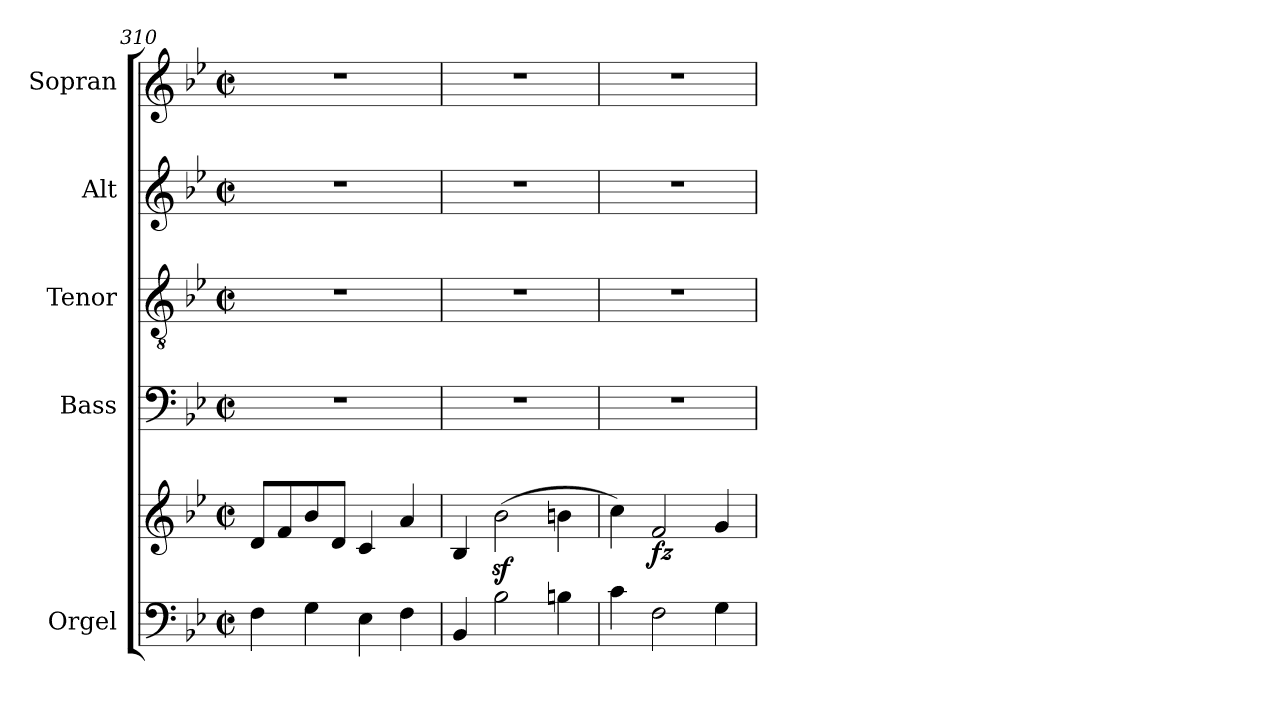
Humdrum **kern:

**kern	**kern	**dynam	**kern	**kern	**kern	**kern
*part5	*part5	*part5	*part4	*part3	*part2	*part1
*staff6	*staff5	*staff5/6	*staff4	*staff3	*staff2	*staff1
*I"Orgel	*	*	*I"Bass	*I"Tenor	*I"Alt	*I"Sopran
*I'Org.	*	*	*I'B.	*I'T.	*I'A.	*I'S.
*clefF4	*clefG2	*	*clefF4	*clefGv2	*clefG2	*clefG2
*k[b-e-]	*k[b-e-]	*	*k[b-e-]	*k[b-e-]	*k[b-e-]	*k[b-e-]
*B-:	*B-:	*	*B-:	*B-:	*B-:	*B-:
*M2/2	*M2/2	*	*M2/2	*M2/2	*M2/2	*M2/2
*met(c|)	*met(c|)	*	*met(c|)	*met(c|)	*met(c|)	*met(c|)
=310	=310	=310	=310	=310	=310	=310
4F\	8d/L	.	1r	1r	1r	1r
.	8f/	.	.	.	.	.
4G\	8b-/	.	.	.	.	.
.	8d/J	.	.	.	.	.
4E-\	4c/	.	.	.	.	.
4F\	4a/	.	.	.	.	.
=311	=311	=311	=311	=311	=311	=311
4BB-/	4B-/	.	1r	1r	1r	1r
2B-\	(>2b-z<\	.	.	.	.	.
4Bn\	4bn\	.	.	.	.	.
=312	=312	=312	=312	=312	=312	=312
4c\	4cc\)	.	1r	1r	1r	1r
!	!	!LO:DY:b	!	!	!	!
2F\	2f/	fz	.	.	.	.
4G\	4g/	.	.	.	.	.
=	=	=	=	=	=	=
*-	*-	*-	*-	*-	*-	*-
